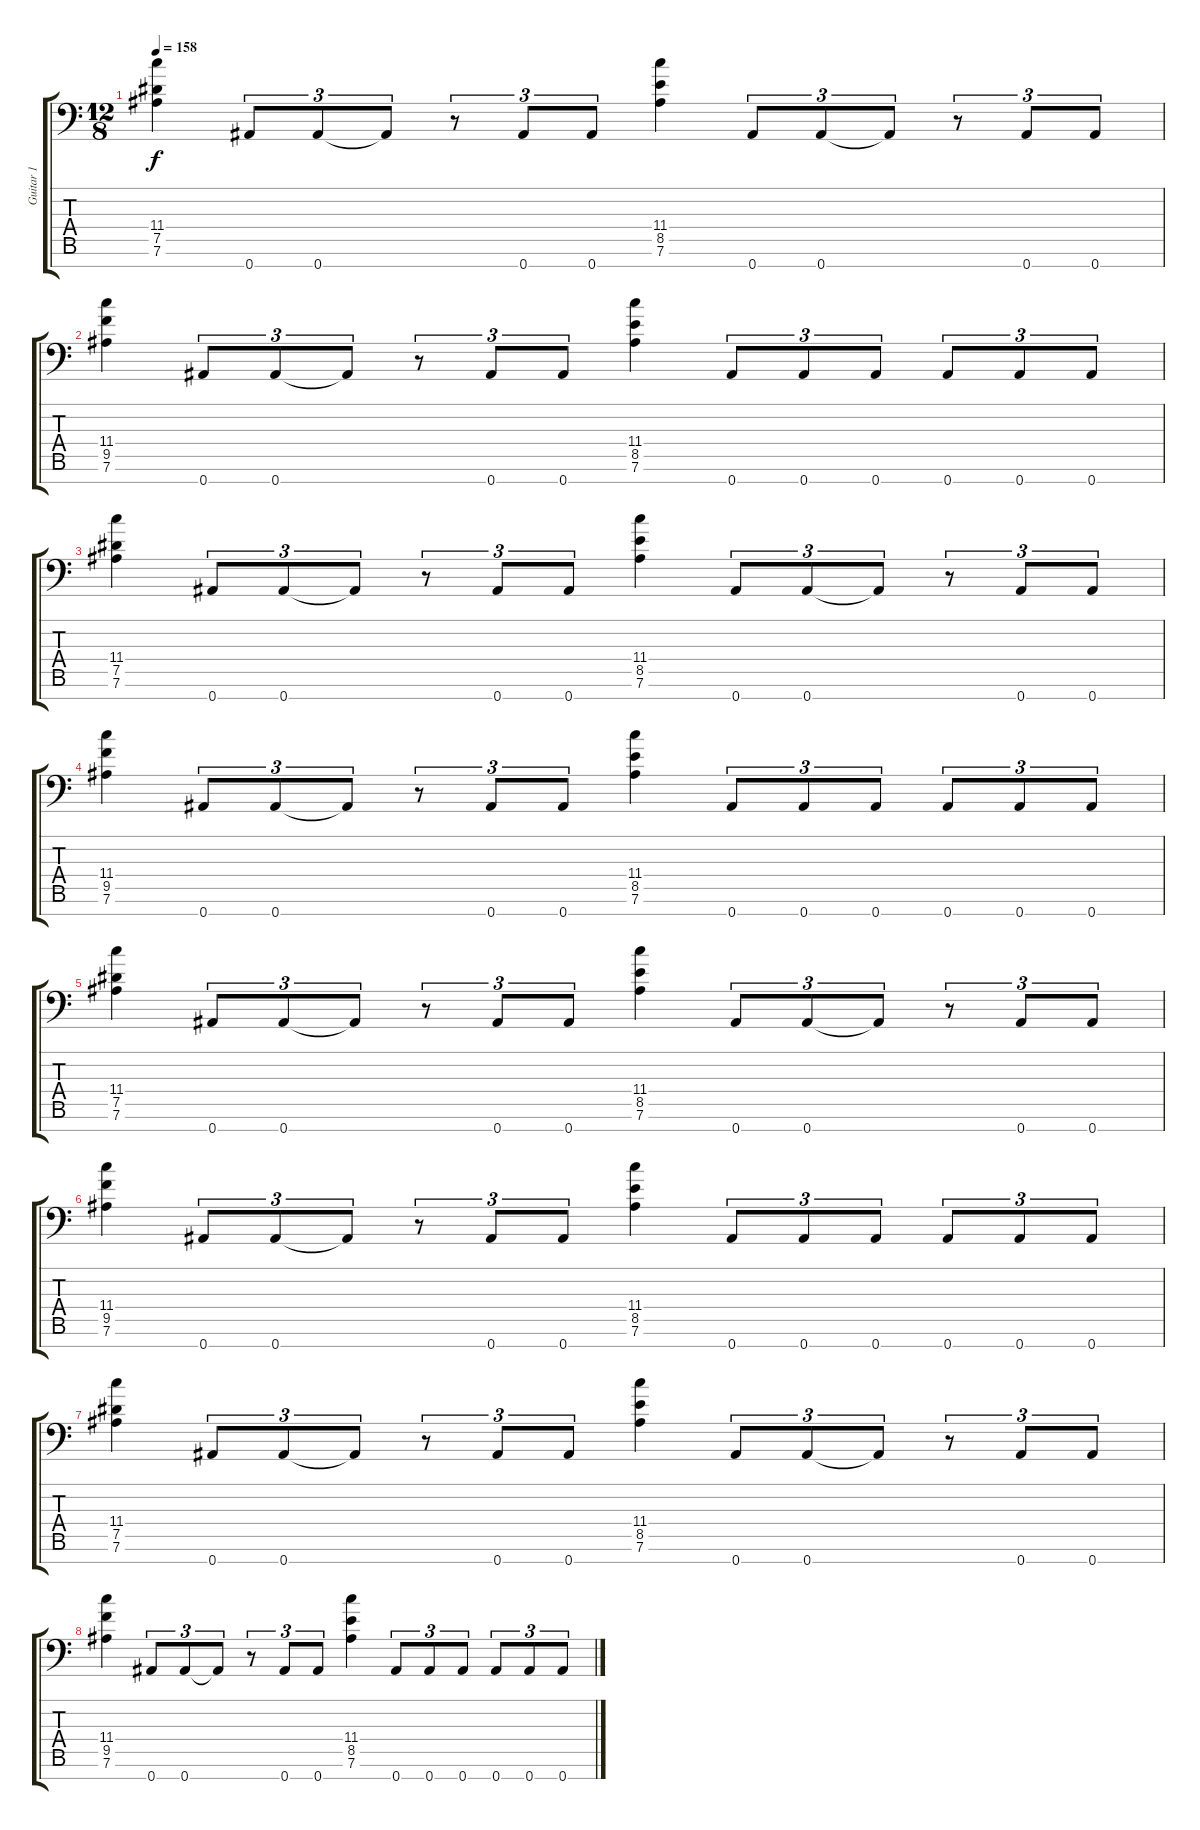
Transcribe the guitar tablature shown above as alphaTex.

\track ("Guitar 1" "Guitar 1") {instrument acousticguitarsteel}
\staff {score tabs}
\tuning (Eb4 Bb3 Gb3 Db3 Ab2 Eb2 Bb1) {hide}
\ts (12 8)
\tempo 158
\clef f4
\ks c
(11.4 7.5 7.6).4{dy f volume 16 instrument distortionguitar} 0.7.8{tu (3 2)} 0.7.8{tu (3 2)} 0.7{t}.8{tu (3 2)} r.8{tu (3 2)} 0.7.8{tu (3 2)} 0.7.8{tu (3 2)} (11.4 8.5 7.6).4 0.7.8{tu (3 2)} 0.7.8{tu (3 2)} 0.7{t}.8{tu (3 2)} r.8{tu (3 2)} 0.7.8{tu (3 2)} 0.7.8{tu (3 2)} |
(11.4 9.5 7.6).4 0.7.8{tu (3 2)} 0.7.8{tu (3 2)} 0.7{t}.8{tu (3 2)} r.8{tu (3 2)} 0.7.8{tu (3 2)} 0.7.8{tu (3 2)} (11.4 8.5 7.6).4 0.7.8{tu (3 2)} 0.7.8{tu (3 2)} 0.7.8{tu (3 2)} 0.7.8{tu (3 2)} 0.7.8{tu (3 2)} 0.7.8{tu (3 2)} |
(11.4 7.5 7.6).4 0.7.8{tu (3 2)} 0.7.8{tu (3 2)} 0.7{t}.8{tu (3 2)} r.8{tu (3 2)} 0.7.8{tu (3 2)} 0.7.8{tu (3 2)} (11.4 8.5 7.6).4 0.7.8{tu (3 2)} 0.7.8{tu (3 2)} 0.7{t}.8{tu (3 2)} r.8{tu (3 2)} 0.7.8{tu (3 2)} 0.7.8{tu (3 2)} |
(11.4 9.5 7.6).4 0.7.8{tu (3 2)} 0.7.8{tu (3 2)} 0.7{t}.8{tu (3 2)} r.8{tu (3 2)} 0.7.8{tu (3 2)} 0.7.8{tu (3 2)} (11.4 8.5 7.6).4 0.7.8{tu (3 2)} 0.7.8{tu (3 2)} 0.7.8{tu (3 2)} 0.7.8{tu (3 2)} 0.7.8{tu (3 2)} 0.7.8{tu (3 2)} |
(11.4 7.5 7.6).4 0.7.8{tu (3 2)} 0.7.8{tu (3 2)} 0.7{t}.8{tu (3 2)} r.8{tu (3 2)} 0.7.8{tu (3 2)} 0.7.8{tu (3 2)} (11.4 8.5 7.6).4 0.7.8{tu (3 2)} 0.7.8{tu (3 2)} 0.7{t}.8{tu (3 2)} r.8{tu (3 2)} 0.7.8{tu (3 2)} 0.7.8{tu (3 2)} |
(11.4 9.5 7.6).4 0.7.8{tu (3 2)} 0.7.8{tu (3 2)} 0.7{t}.8{tu (3 2)} r.8{tu (3 2)} 0.7.8{tu (3 2)} 0.7.8{tu (3 2)} (11.4 8.5 7.6).4 0.7.8{tu (3 2)} 0.7.8{tu (3 2)} 0.7.8{tu (3 2)} 0.7.8{tu (3 2)} 0.7.8{tu (3 2)} 0.7.8{tu (3 2)} |
(11.4 7.5 7.6).4 0.7.8{tu (3 2)} 0.7.8{tu (3 2)} 0.7{t}.8{tu (3 2)} r.8{tu (3 2)} 0.7.8{tu (3 2)} 0.7.8{tu (3 2)} (11.4 8.5 7.6).4 0.7.8{tu (3 2)} 0.7.8{tu (3 2)} 0.7{t}.8{tu (3 2)} r.8{tu (3 2)} 0.7.8{tu (3 2)} 0.7.8{tu (3 2)} |
(11.4 9.5 7.6).4 0.7.8{tu (3 2)} 0.7.8{tu (3 2)} 0.7{t}.8{tu (3 2)} r.8{tu (3 2)} 0.7.8{tu (3 2)} 0.7.8{tu (3 2)} (11.4 8.5 7.6).4 0.7.8{tu (3 2)} 0.7.8{tu (3 2)} 0.7.8{tu (3 2)} 0.7.8{tu (3 2)} 0.7.8{tu (3 2)} 0.7.8{tu (3 2)}
